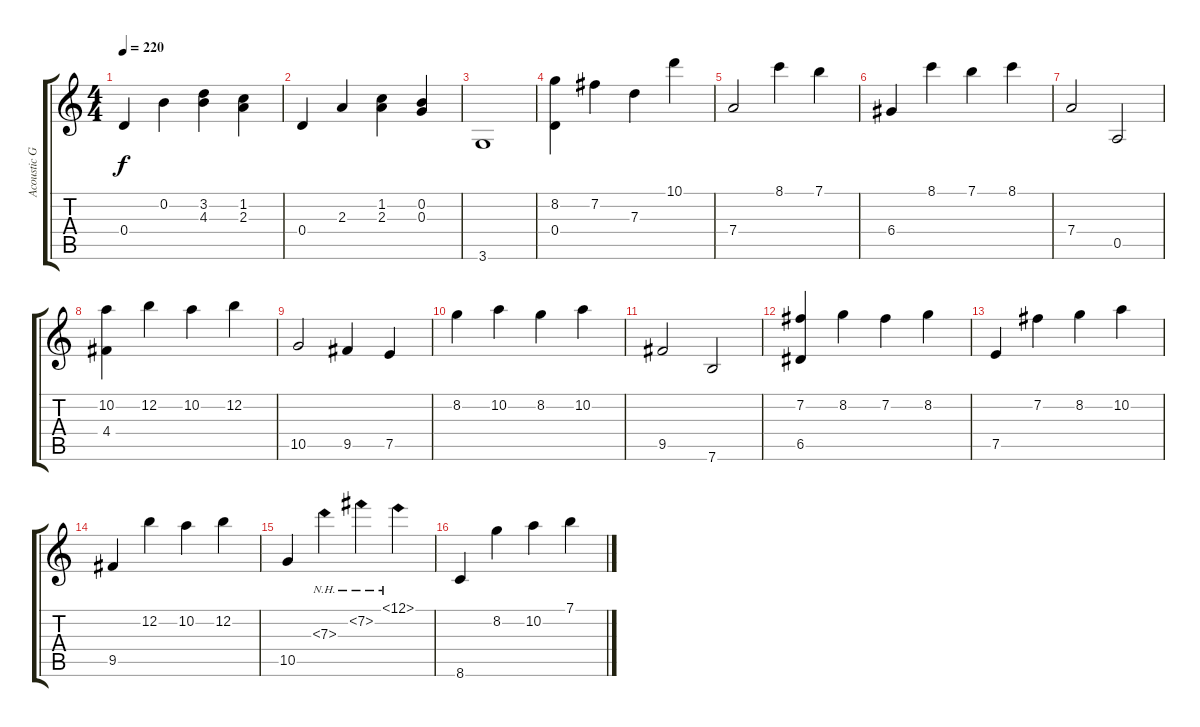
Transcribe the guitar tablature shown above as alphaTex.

\track ("Acoustic Guitar (steel)" "Acoustic G") {instrument acousticguitarsteel}
\staff {score tabs}
\tuning (E4 B3 G3 D3 A2 E2) {hide}
\ts (4 4)
\tempo 220
\clef g2
\ks c
0.4.4{dy f} 0.2.4 (3.2 4.3).4 (1.2 2.3).4 |
0.4.4 2.3.4 (1.2 2.3).4 (0.2 0.3).4 |
3.6.1 |
(8.2 0.4).4 7.2.4 7.3.4 10.1.4 |
7.4.2 8.1.4 7.1.4 |
6.4.4 8.1.4 7.1.4 8.1.4 |
7.4.2 0.5.2 |
(10.2 4.4).4 12.2.4 10.2.4 12.2.4 |
10.5.2 9.5.4 7.5.4 |
8.2.4 10.2.4 8.2.4 10.2.4 |
9.5.2 7.6.2 |
(7.2 6.5).4 8.2.4 7.2.4 8.2.4 |
7.5.4 7.2.4 8.2.4 10.2.4 |
9.5.4 12.2.4 10.2.4 12.2.4 |
10.5.4 7.3{nh}.4 7.2{nh}.4 12.1{nh}.4 |
8.6.4 8.2.4 10.2.4 7.1.4
